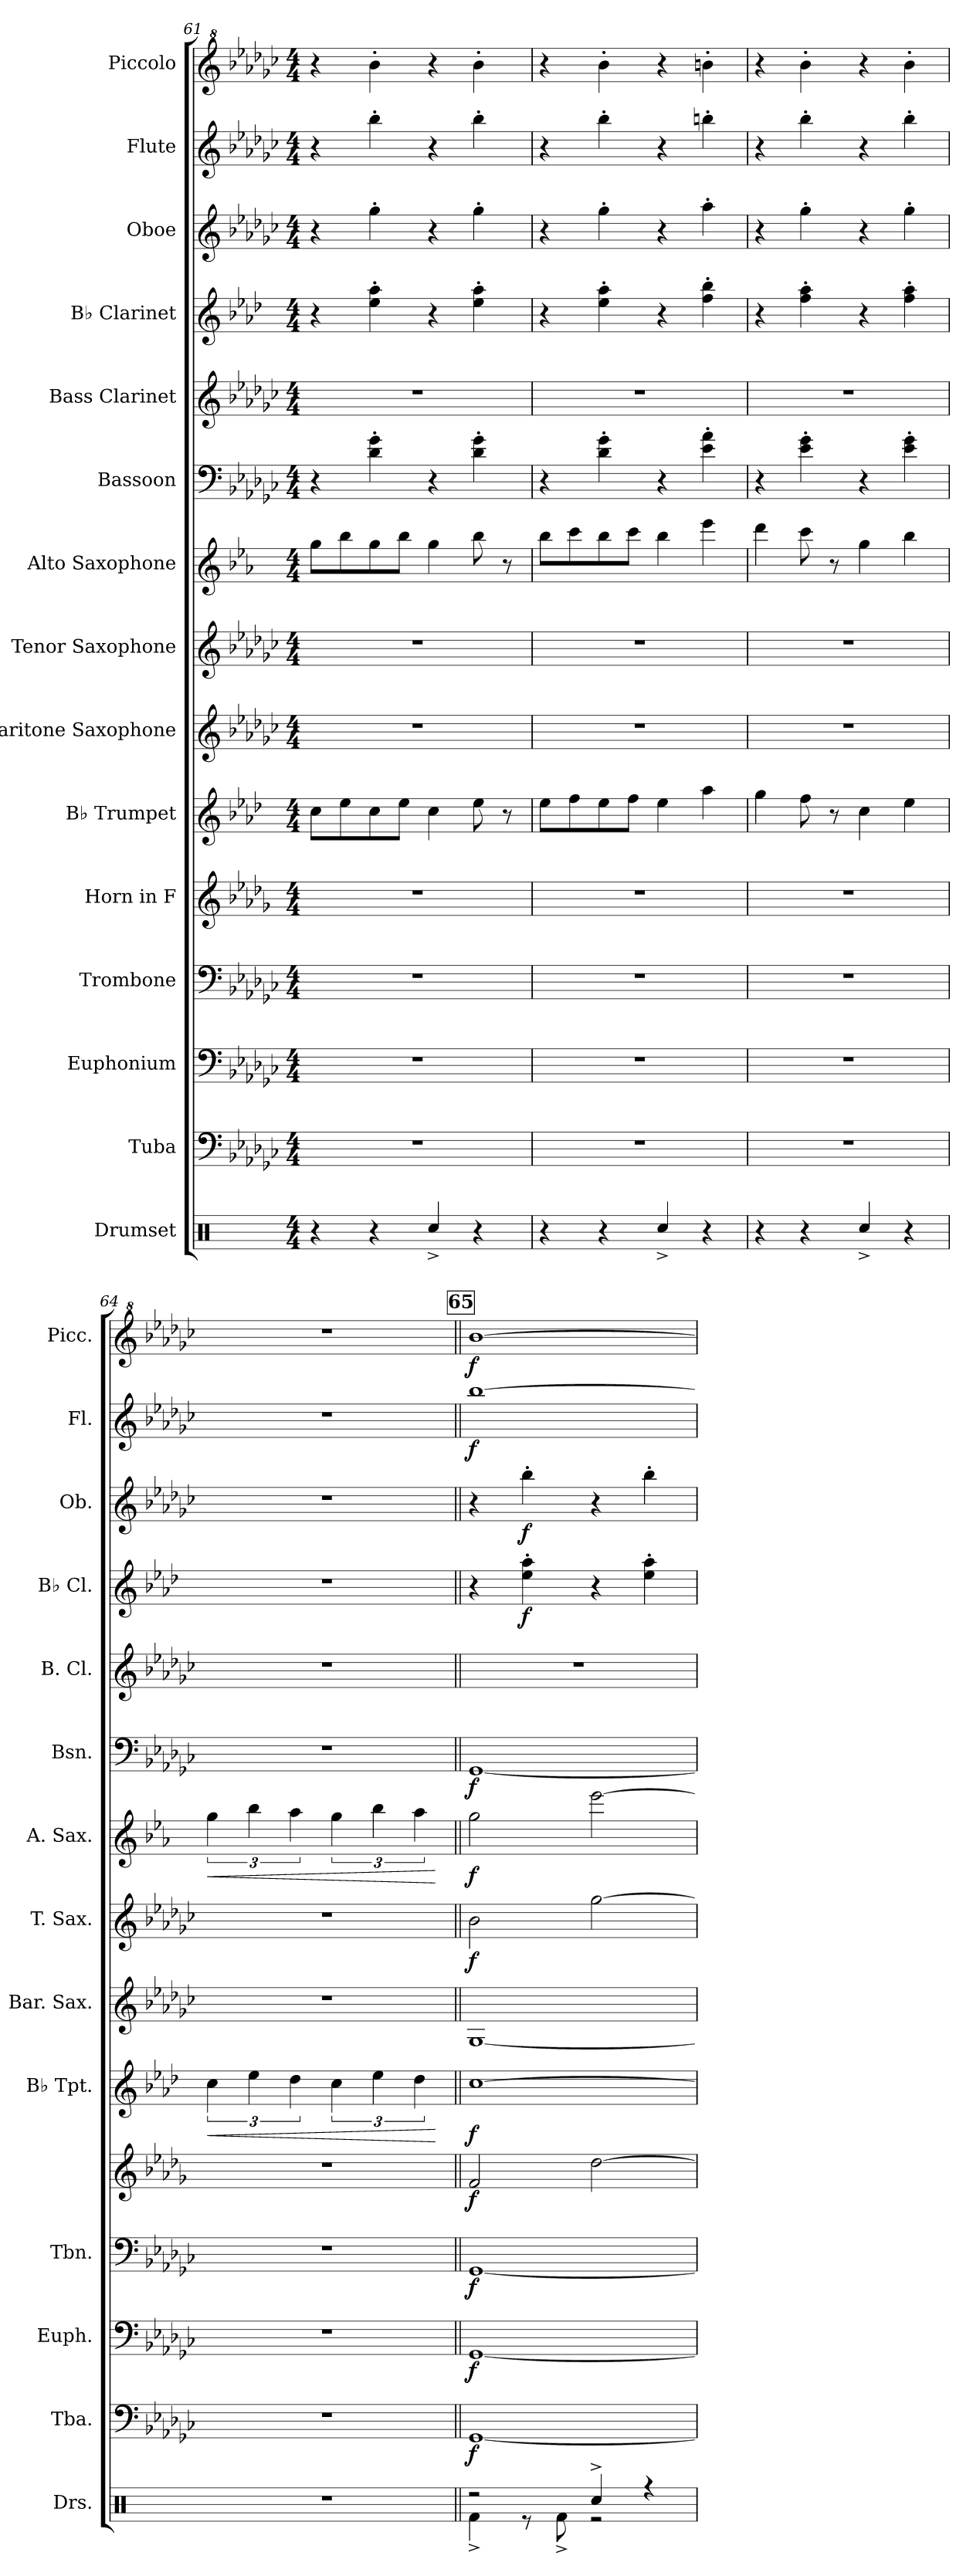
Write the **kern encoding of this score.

**kern	**kern	**dynam	**kern	**dynam	**kern	**dynam	**kern	**dynam	**kern	**dynam	**kern	**kern	**dynam	**kern	**dynam	**kern	**dynam	**kern	**kern	**dynam	**kern	**dynam	**kern	**dynam	**kern	**dynam
*part15	*part14	*part14	*part13	*part13	*part12	*part12	*part11	*part11	*part10	*part10	*part9	*part8	*part8	*part7	*part7	*part6	*part6	*part5	*part4	*part4	*part3	*part3	*part2	*part2	*part1	*part1
*staff15	*staff14	*staff14	*staff13	*staff13	*staff12	*staff12	*staff11	*staff11	*staff10	*staff10	*staff9	*staff8	*staff8	*staff7	*staff7	*staff6	*staff6	*staff5	*staff4	*staff4	*staff3	*staff3	*staff2	*staff2	*staff1	*staff1
*I"Drumset	*I"Tuba	*	*I"Euphonium	*	*I"Trombone	*	*I"Horn in F	*	*I"B♭ Trumpet	*	*I"Baritone Saxophone	*I"Tenor Saxophone	*	*I"Alto Saxophone	*	*I"Bassoon	*	*I"Bass Clarinet	*I"B♭ Clarinet	*	*I"Oboe	*	*I"Flute	*	*I"Piccolo	*
*I'Drs.	*I'Tba.	*	*I'Euph.	*	*I'Tbn.	*	*	*	*I'B♭ Tpt.	*	*I'Bar. Sax.	*I'T. Sax.	*	*I'A. Sax.	*	*I'Bsn.	*	*I'B. Cl.	*I'B♭ Cl.	*	*I'Ob.	*	*I'Fl.	*	*I'Picc.	*
*clefX	*clefF4	*	*clefF4	*	*clefF4	*	*clefG2	*	*clefG2	*	*clefG2	*clefG2	*	*clefG2	*	*clefF4	*	*clefG2	*clefG2	*	*clefG2	*	*clefG2	*	*clefG^2	*
*	*	*	*	*	*	*	*ITrd4c7	*	*ITrd1c2	*	*ITrd12c21	*ITrd8c14	*	*ITrd5c9	*	*	*	*ITrd8c14	*ITrd1c2	*	*	*	*	*	*ITrd-7c-12	*
*k[]	*k[b-e-a-d-g-c-]	*	*k[b-e-a-d-g-c-]	*	*k[b-e-a-d-g-c-]	*	*k[b-e-a-d-g-c-]	*	*k[b-e-a-d-g-c-]	*	*k[b-e-a-d-g-c-]	*k[b-e-a-d-g-c-]	*	*k[b-e-a-d-g-c-]	*	*k[b-e-a-d-g-c-]	*	*k[b-e-a-d-g-c-]	*k[b-e-a-d-g-c-]	*	*k[b-e-a-d-g-c-]	*	*k[b-e-a-d-g-c-]	*	*k[b-e-a-d-g-c-]	*
*M4/4	*M4/4	*	*M4/4	*	*M4/4	*	*M4/4	*	*M4/4	*	*M4/4	*M4/4	*	*M4/4	*	*M4/4	*	*M4/4	*M4/4	*	*M4/4	*	*M4/4	*	*M4/4	*
=61	=61	=61	=61	=61	=61	=61	=61	=61	=61	=61	=61	=61	=61	=61	=61	=61	=61	=61	=61	=61	=61	=61	=61	=61	=61	=61
4r	1r	.	1r	.	1r	.	1r	.	8b-\L	.	1r	1r	.	8b-\L	.	4r	.	1r	4r	.	4r	.	4r	.	4r	.
.	.	.	.	.	.	.	.	.	8dd-\	.	.	.	.	8dd-\	.	.	.	.	.	.	.	.	.	.	.	.
4r	.	.	.	.	.	.	.	.	8b-\	.	.	.	.	8b-\	.	4d-\' 4g-\'	.	.	4dd-\' 4gg-\'	.	4gg-'\	.	4bb-'\	.	4bbb-'\	.
.	.	.	.	.	.	.	.	.	8dd-\J	.	.	.	.	8dd-\J	.	.	.	.	.	.	.	.	.	.	.	.
4Rcc^/	.	.	.	.	.	.	.	.	4b-\	.	.	.	.	4b-\	.	4r	.	.	4r	.	4r	.	4r	.	4r	.
4r	.	.	.	.	.	.	.	.	8dd-\	.	.	.	.	8dd-\	.	4d-\' 4g-\'	.	.	4dd-\' 4gg-\'	.	4gg-'\	.	4bb-'\	.	4bbb-'\	.
.	.	.	.	.	.	.	.	.	8r	.	.	.	.	8r	.	.	.	.	.	.	.	.	.	.	.	.
!!LO:PB:g=z
=62	=62	=62	=62	=62	=62	=62	=62	=62	=62	=62	=62	=62	=62	=62	=62	=62	=62	=62	=62	=62	=62	=62	=62	=62	=62	=62
4r	1r	.	1r	.	1r	.	1r	.	8dd-\L	.	1r	1r	.	8dd-\L	.	4r	.	1r	4r	.	4r	.	4r	.	4r	.
.	.	.	.	.	.	.	.	.	8ee-\	.	.	.	.	8ee-\	.	.	.	.	.	.	.	.	.	.	.	.
4r	.	.	.	.	.	.	.	.	8dd-\	.	.	.	.	8dd-\	.	4d-\' 4g-\'	.	.	4dd-\' 4gg-\'	.	4gg-'\	.	4bb-'\	.	4bbb-'\	.
.	.	.	.	.	.	.	.	.	8ee-\J	.	.	.	.	8ee-\J	.	.	.	.	.	.	.	.	.	.	.	.
4Rcc^/	.	.	.	.	.	.	.	.	4dd-\	.	.	.	.	4dd-\	.	4r	.	.	4r	.	4r	.	4r	.	4r	.
4r	.	.	.	.	.	.	.	.	4gg-\	.	.	.	.	4gg-\	.	4e-\' 4a-\'	.	.	4ee-\' 4aa-\'	.	4aa-'\	.	4bbn'\	.	4bbbn'\	.
=63	=63	=63	=63	=63	=63	=63	=63	=63	=63	=63	=63	=63	=63	=63	=63	=63	=63	=63	=63	=63	=63	=63	=63	=63	=63	=63
4r	1r	.	1r	.	1r	.	1r	.	4ff\	.	1r	1r	.	4ff\	.	4r	.	1r	4r	.	4r	.	4r	.	4r	.
4r	.	.	.	.	.	.	.	.	8ee-\	.	.	.	.	8ee-\	.	4e-\' 4g-\'	.	.	4ee-\' 4gg-\'	.	4gg-'\	.	4bb-'\	.	4bbb-'\	.
.	.	.	.	.	.	.	.	.	8r	.	.	.	.	8r	.	.	.	.	.	.	.	.	.	.	.	.
4Rcc^/	.	.	.	.	.	.	.	.	4b-\	.	.	.	.	4b-\	.	4r	.	.	4r	.	4r	.	4r	.	4r	.
4r	.	.	.	.	.	.	.	.	4dd-\	.	.	.	.	4dd-\	.	4e-\' 4g-\'	.	.	4ee-\' 4gg-\'	.	4gg-'\	.	4bb-'\	.	4bbb-'\	.
=64	=64	=64	=64	=64	=64	=64	=64	=64	=64	=64	=64	=64	=64	=64	=64	=64	=64	=64	=64	=64	=64	=64	=64	=64	=64	=64
!	!	!	!	!	!	!	!	!	!	!LO:HP:b	!	!	!	!	!LO:HP:b	!	!	!	!	!	!	!	!	!	!	!
1r	1r	.	1r	.	1r	.	1r	.	6b-\	<	1r	1r	.	6b-\	<	1r	.	1r	1r	.	1r	.	1r	.	1r	.
.	.	.	.	.	.	.	.	.	6dd-\	.	.	.	.	6dd-\	.	.	.	.	.	.	.	.	.	.	.	.
.	.	.	.	.	.	.	.	.	6cc-\	.	.	.	.	6cc-\	.	.	.	.	.	.	.	.	.	.	.	.
.	.	.	.	.	.	.	.	.	6b-\	.	.	.	.	6b-\	.	.	.	.	.	.	.	.	.	.	.	.
.	.	.	.	.	.	.	.	.	6dd-\	.	.	.	.	6dd-\	.	.	.	.	.	.	.	.	.	.	.	.
.	.	.	.	.	.	.	.	.	6cc-\	.	.	.	.	6cc-\	.	.	.	.	.	.	.	.	.	.	.	.
.	.	.	.	.	.	.	.	.	.	[	.	.	.	.	[	.	.	.	.	.	.	.	.	.	.	.
!!LO:REH:place=s1:a:B:fs=14:t=65
=65||	=65||	=65||	=65||	=65||	=65||	=65||	=65||	=65||	=65||	=65||	=65||	=65||	=65||	=65||	=65||	=65||	=65||	=65||	=65||	=65||	=65||	=65||	=65||	=65||	=65||	=65||
*^	*	*	*	*	*	*	*	*	*	*	*	*	*	*	*	*	*	*	*	*	*	*	*	*	*	*
!	!	!	!LO:DY:b	!	!LO:DY:b	!	!LO:DY:b	!	!LO:DY:b	!	!LO:DY:b	!	!	!LO:DY:b	!	!LO:DY:b	!	!LO:DY:b	!	!	!	!	!	!	!LO:DY:b	!	!LO:DY:b
2r	4Rf^\	[1GG-	f	[1GG-	f	[1GG-	f	2B-/	f	[1b-	f	[1GG-	2B-\	f	2b-\	f	[1GG-	f	1r	4r	.	4r	.	[1bb-	f	[1bbb-	f
!	!	!	!	!	!	!	!	!	!	!	!	!	!	!	!	!	!	!	!	!	!LO:DY:b	!	!LO:DY:b	!	!	!	!
.	8r	.	.	.	.	.	.	.	.	.	.	.	.	.	.	.	.	.	.	4dd-\' 4gg-\'	f	4bb-'\	f	.	.	.	.
.	8Rf^\	.	.	.	.	.	.	.	.	.	.	.	.	.	.	.	.	.	.	.	.	.	.	.	.	.	.
4Rcc^/	2r	.	.	.	.	.	.	[2g-\	.	.	.	.	[2g-\	.	[2gg-\	.	.	.	.	4r	.	4r	.	.	.	.	.
4r	.	.	.	.	.	.	.	.	.	.	.	.	.	.	.	.	.	.	.	4dd-\' 4gg-\'	.	4bb-'\	.	.	.	.	.
*v	*v	*	*	*	*	*	*	*	*	*	*	*	*	*	*	*	*	*	*	*	*	*	*	*	*	*	*
=	=	=	=	=	=	=	=	=	=	=	=	=	=	=	=	=	=	=	=	=	=	=	=	=	=	=
*-	*-	*-	*-	*-	*-	*-	*-	*-	*-	*-	*-	*-	*-	*-	*-	*-	*-	*-	*-	*-	*-	*-	*-	*-	*-	*-
